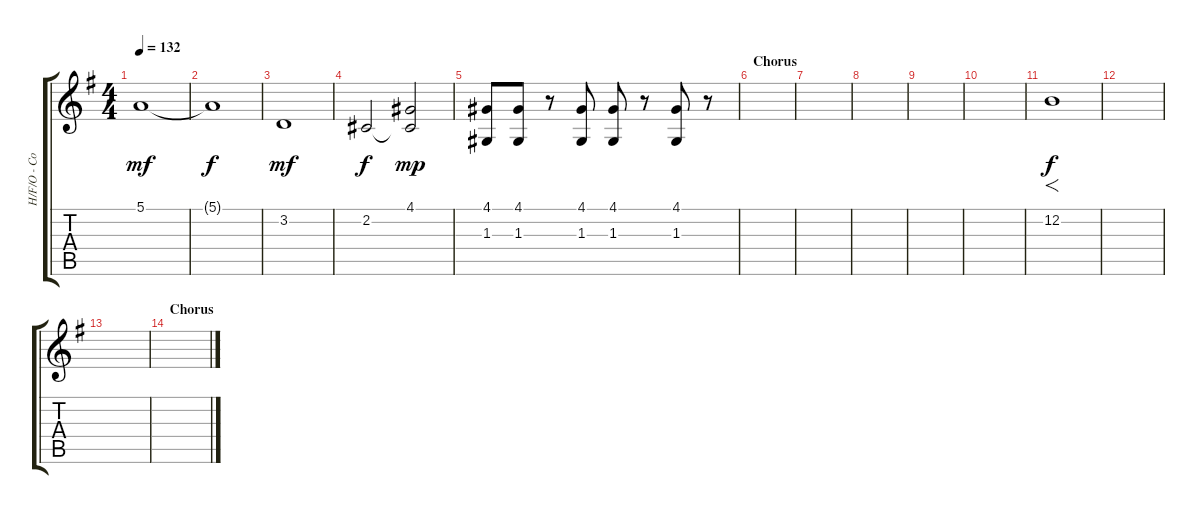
\track ("H/F/O - Coen Janssen" "H/F/O - Co") {instrument frenchhorn}
\staff {score tabs}
\tuning (E4 B3 G3 D3 A2 E2) {hide}
\ts (4 4)
\tempo 132
\clef g2
\ks g
5.1.1{dy mf} |
5.1{t}.1{dy f} |
3.2.1{dy mf} |
2.2.2{dy f} (4.1 2.2{t}).2{dy mp} |
(4.1 1.3).8 (4.1 1.3).8 r.8 (4.1 1.3).8 (4.1 1.3).8 r.8 (4.1 1.3).8 r.8 |
\section ("" "Chorus")
|
|
|
|
|
12.2.1{f dy f} |
|
|
\section ("" "Chorus")
